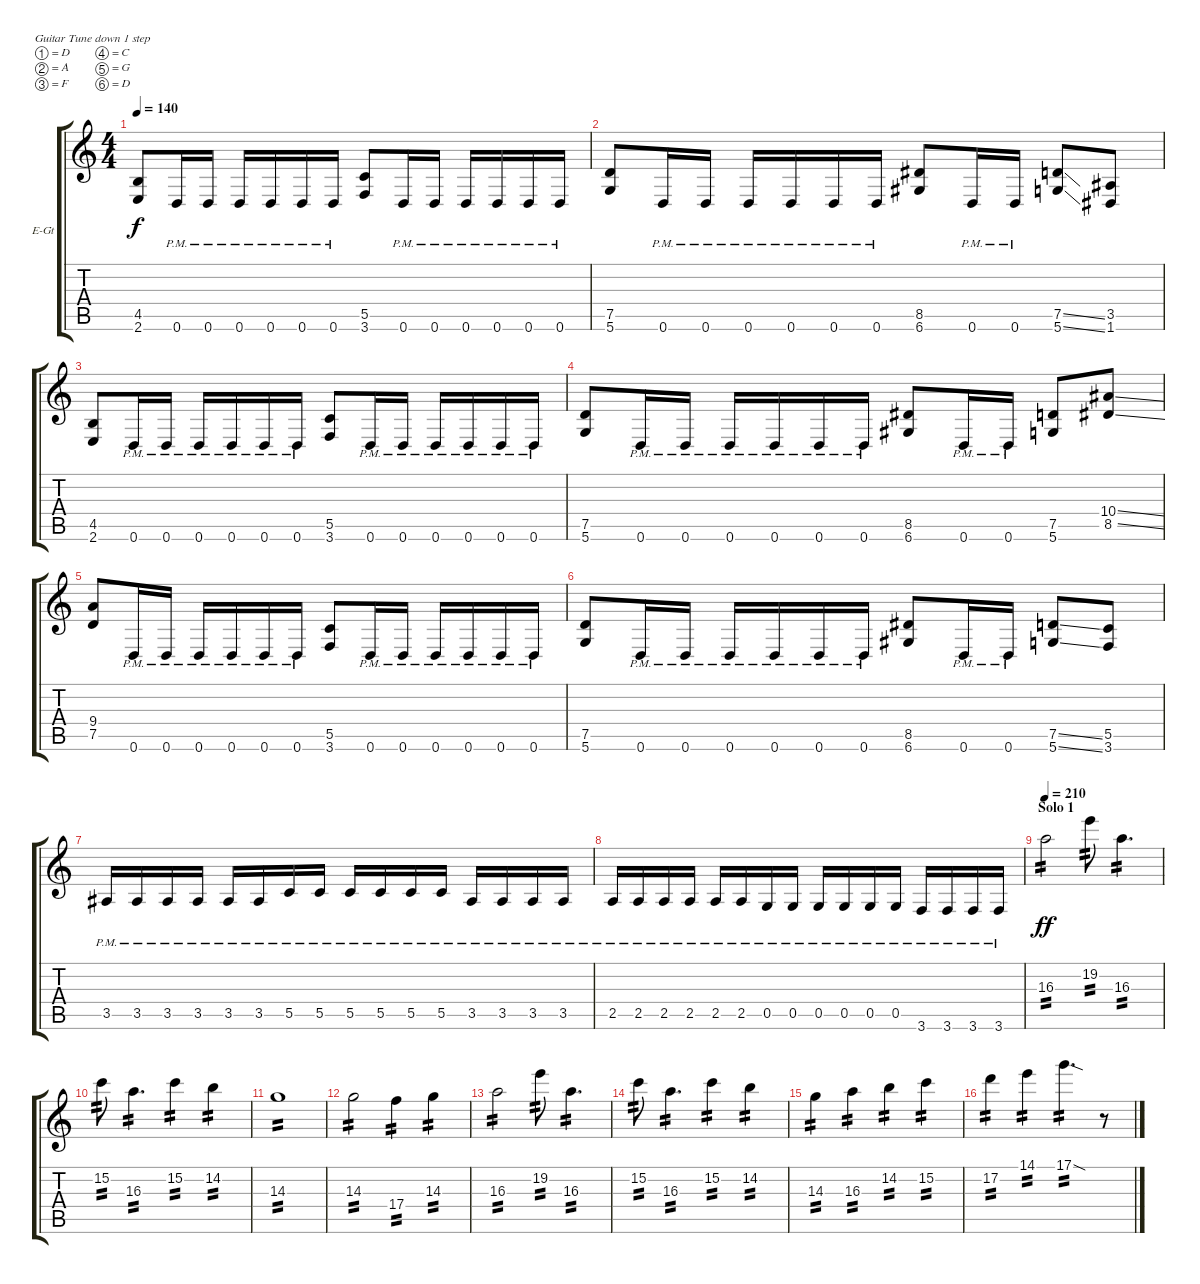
\defaultSystemsLayout 4
\bracketExtendMode groupsimilarinstruments
\firstSystemTrackNameOrientation horizontal
\otherSystemsTrackNameOrientation horizontal
\track ("Mille" "E-Gt") {instrument distortionguitar}
\staff {score tabs}
\tuning (D4 A3 F3 C3 G2 D2)
\ts (4 4)
\tempo 140
\clef g2
\scale
0.5
\ks c
(4.5 2.6).8{dy f} 0.6{pm}.16 0.6{pm}.16 0.6{pm}.16 0.6{pm}.16 0.6{pm}.16 0.6{pm}.16 (5.5 3.6).8 0.6{pm}.16 0.6{pm}.16 0.6{pm}.16 0.6{pm}.16 0.6{pm}.16 0.6{pm}.16 |
\scale
0.5 (7.5 5.6).8 0.6{pm}.16 0.6{pm}.16 0.6{pm}.16 0.6{pm}.16 0.6{pm}.16 0.6{pm}.16 (8.5 6.6).8 0.6{pm}.16 0.6{pm}.16 (7.5{ss} 5.6{ss}).8 (3.5 1.6).8 |
\scale
0.5 (4.5 2.6).8 0.6{pm}.16 0.6{pm}.16 0.6{pm}.16 0.6{pm}.16 0.6{pm}.16 0.6{pm}.16 (5.5 3.6).8 0.6{pm}.16 0.6{pm}.16 0.6{pm}.16 0.6{pm}.16 0.6{pm}.16 0.6{pm}.16 |
\scale
0.5 (7.5 5.6).8 0.6{pm}.16 0.6{pm}.16 0.6{pm}.16 0.6{pm}.16 0.6{pm}.16 0.6{pm}.16 (8.5 6.6).8 0.6{pm}.16 0.6{pm}.16 (7.5 5.6).8 (10.4{ss} 8.5{ss}).8 |
\scale
0.5 (9.4 7.5).8 0.6{pm}.16 0.6{pm}.16 0.6{pm}.16 0.6{pm}.16 0.6{pm}.16 0.6{pm}.16 (5.5 3.6).8 0.6{pm}.16 0.6{pm}.16 0.6{pm}.16 0.6{pm}.16 0.6{pm}.16 0.6{pm}.16 |
\scale
0.5 (7.5 5.6).8 0.6{pm}.16 0.6{pm}.16 0.6{pm}.16 0.6{pm}.16 0.6{pm}.16 0.6{pm}.16 (8.5 6.6).8 0.6{pm}.16 0.6{pm}.16 (7.5{ss} 5.6{ss}).8 (5.5 3.6).8 |
\scale
0.5 3.5{pm}.16 3.5{pm}.16 3.5{pm}.16 3.5{pm}.16 3.5{pm}.16 3.5{pm}.16 5.5{pm}.16 5.5{pm}.16 5.5{pm}.16 5.5{pm}.16 5.5{pm}.16 5.5{pm}.16 3.5{pm}.16 3.5{pm}.16 3.5{pm}.16 3.5{pm}.16 |
\scale
0.5 2.5{pm}.16 2.5{pm}.16 2.5{pm}.16 2.5{pm}.16 2.5{pm}.16 2.5{pm}.16 0.5{pm}.16 0.5{pm}.16 0.5{pm}.16 0.5{pm}.16 0.5{pm}.16 0.5{pm}.16 3.6{pm}.16 3.6{pm}.16 3.6{pm}.16 3.6{pm}.16 |
\section ("" "Solo 1")
\tempo 210
\scale
0.5 16.3.2{tp 2 dy ff} 19.2.8{tp 2} 16.3.4{d tp 2} |
\scale
0.5 15.2.8{tp 2} 16.3.4{d tp 2} 15.2.4{tp 2} 14.2.4{tp 2} |
\scale
0.5 14.3.1{tp 2} |
\scale
0.5 14.3.2{tp 2} 17.4.4{tp 2} 14.3.4{tp 2} |
\scale
0.5 16.3.2{tp 2} 19.2.8{tp 2} 16.3.4{d tp 2} |
\scale
0.5 15.2.8{tp 2} 16.3.4{d tp 2} 15.2.4{tp 2} 14.2.4{tp 2} |
\scale
0.5 14.3.4{tp 2} 16.3.4{tp 2} 14.2.4{tp 2} 15.2.4{tp 2} |
\scale
0.5 17.2.4{tp 2} 14.1.4{tp 2} 17.1{sod}.4{d tp 2} r.8
